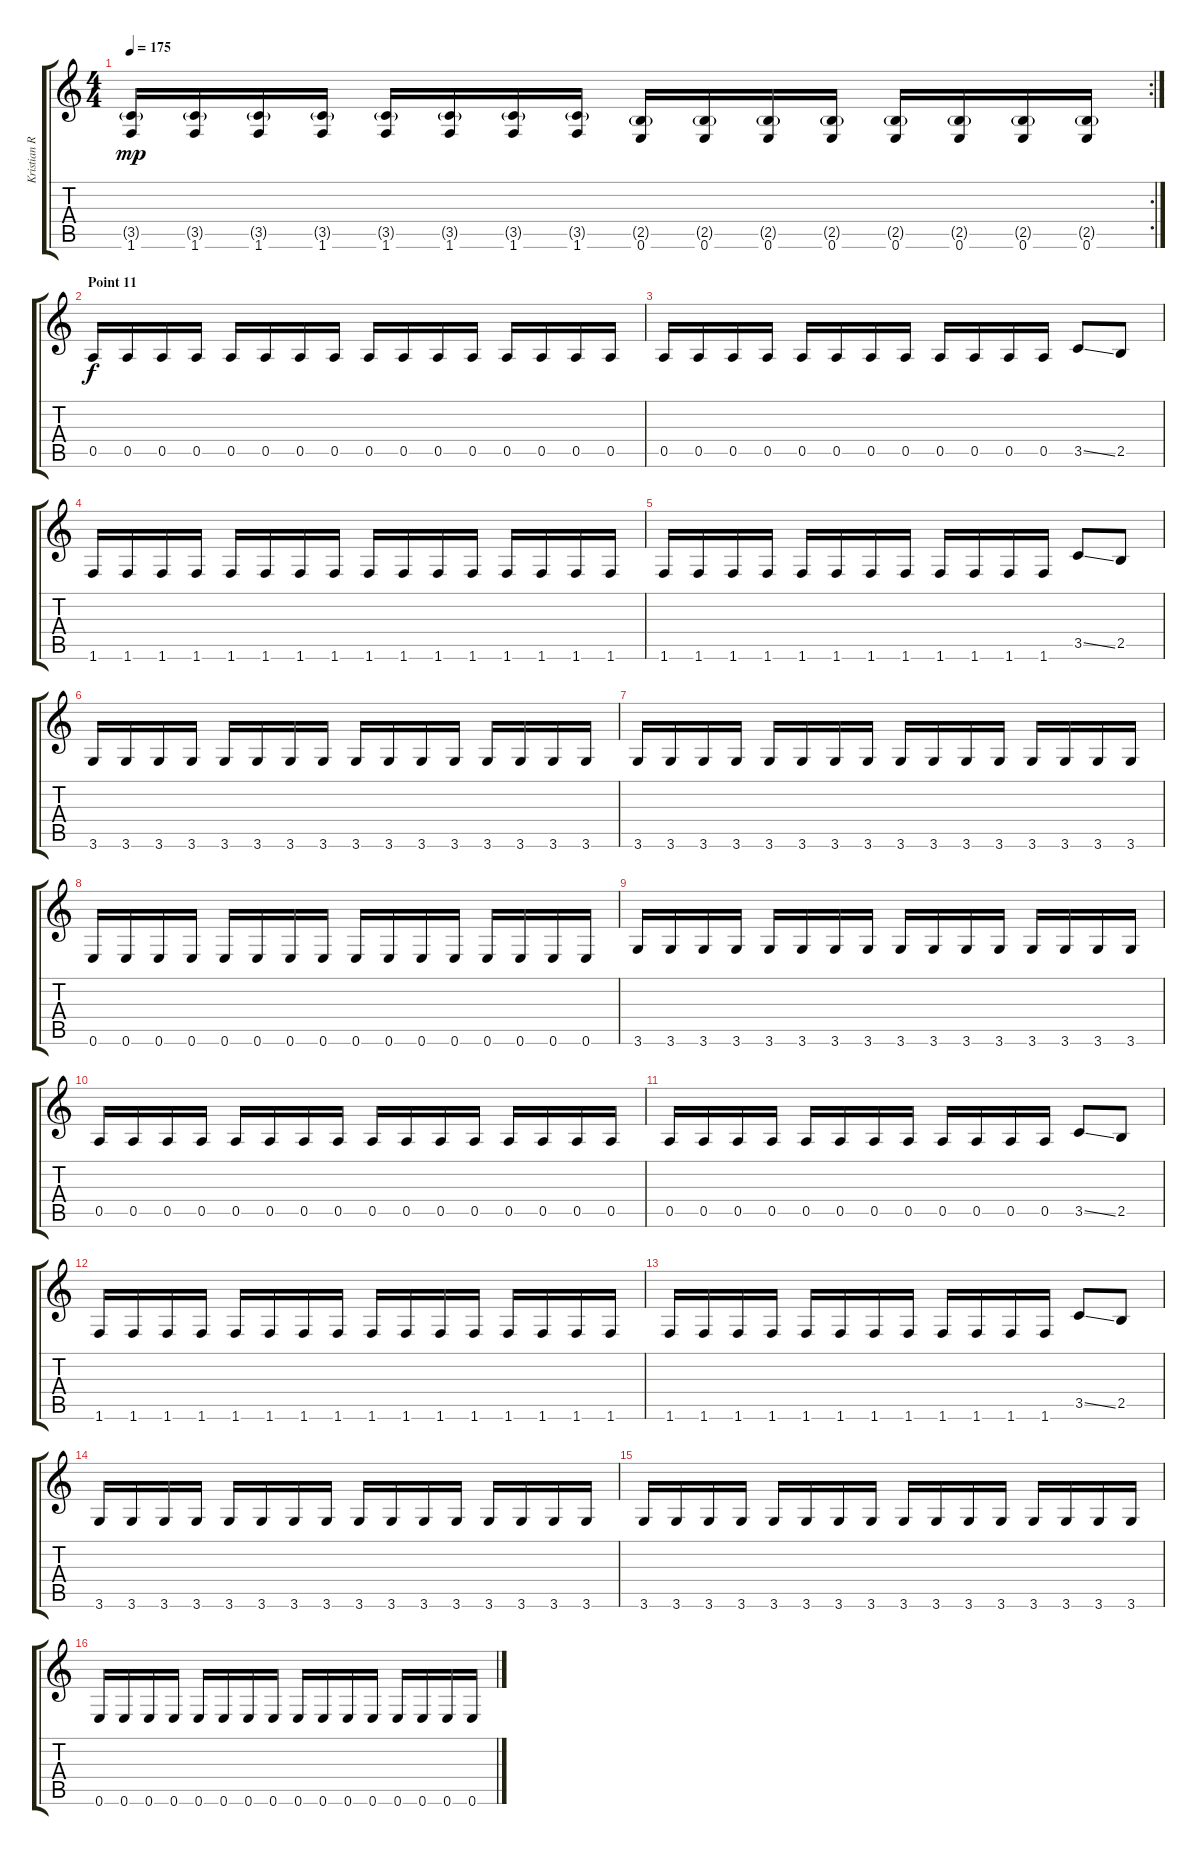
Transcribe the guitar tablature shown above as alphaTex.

\track ("Kristian Ranta" "Kristian R") {instrument distortionguitar}
\staff {score tabs}
\tuning (E4 B3 G3 D3 A2 E2) {hide}
\rc 2
\ts (4 4)
\tempo 175
\clef g2
\ks c
(3.5{g} 1.6).16{dy mp} (3.5{g} 1.6).16 (3.5{g} 1.6).16 (3.5{g} 1.6).16 (3.5{g} 1.6).16 (3.5{g} 1.6).16 (3.5{g} 1.6).16 (3.5{g} 1.6).16 (2.5{g} 0.6).16 (2.5{g} 0.6).16 (2.5{g} 0.6).16 (2.5{g} 0.6).16 (2.5{g} 0.6).16 (2.5{g} 0.6).16 (2.5{g} 0.6).16 (2.5{g} 0.6).16 |
\section ("" "Point 11")
0.5.16{dy f} 0.5.16 0.5.16 0.5.16 0.5.16 0.5.16 0.5.16 0.5.16 0.5.16 0.5.16 0.5.16 0.5.16 0.5.16 0.5.16 0.5.16 0.5.16 |
0.5.16 0.5.16 0.5.16 0.5.16 0.5.16 0.5.16 0.5.16 0.5.16 0.5.16 0.5.16 0.5.16 0.5.16 3.5{ss}.8 2.5.8 |
1.6.16 1.6.16 1.6.16 1.6.16 1.6.16 1.6.16 1.6.16 1.6.16 1.6.16 1.6.16 1.6.16 1.6.16 1.6.16 1.6.16 1.6.16 1.6.16 |
1.6.16 1.6.16 1.6.16 1.6.16 1.6.16 1.6.16 1.6.16 1.6.16 1.6.16 1.6.16 1.6.16 1.6.16 3.5{ss}.8 2.5.8 |
3.6.16 3.6.16 3.6.16 3.6.16 3.6.16 3.6.16 3.6.16 3.6.16 3.6.16 3.6.16 3.6.16 3.6.16 3.6.16 3.6.16 3.6.16 3.6.16 |
3.6.16 3.6.16 3.6.16 3.6.16 3.6.16 3.6.16 3.6.16 3.6.16 3.6.16 3.6.16 3.6.16 3.6.16 3.6.16 3.6.16 3.6.16 3.6.16 |
0.6.16 0.6.16 0.6.16 0.6.16 0.6.16 0.6.16 0.6.16 0.6.16 0.6.16 0.6.16 0.6.16 0.6.16 0.6.16 0.6.16 0.6.16 0.6.16 |
3.6.16 3.6.16 3.6.16 3.6.16 3.6.16 3.6.16 3.6.16 3.6.16 3.6.16 3.6.16 3.6.16 3.6.16 3.6.16 3.6.16 3.6.16 3.6.16 |
0.5.16 0.5.16 0.5.16 0.5.16 0.5.16 0.5.16 0.5.16 0.5.16 0.5.16 0.5.16 0.5.16 0.5.16 0.5.16 0.5.16 0.5.16 0.5.16 |
0.5.16 0.5.16 0.5.16 0.5.16 0.5.16 0.5.16 0.5.16 0.5.16 0.5.16 0.5.16 0.5.16 0.5.16 3.5{ss}.8 2.5.8 |
1.6.16 1.6.16 1.6.16 1.6.16 1.6.16 1.6.16 1.6.16 1.6.16 1.6.16 1.6.16 1.6.16 1.6.16 1.6.16 1.6.16 1.6.16 1.6.16 |
1.6.16 1.6.16 1.6.16 1.6.16 1.6.16 1.6.16 1.6.16 1.6.16 1.6.16 1.6.16 1.6.16 1.6.16 3.5{ss}.8 2.5.8 |
3.6.16 3.6.16 3.6.16 3.6.16 3.6.16 3.6.16 3.6.16 3.6.16 3.6.16 3.6.16 3.6.16 3.6.16 3.6.16 3.6.16 3.6.16 3.6.16 |
3.6.16 3.6.16 3.6.16 3.6.16 3.6.16 3.6.16 3.6.16 3.6.16 3.6.16 3.6.16 3.6.16 3.6.16 3.6.16 3.6.16 3.6.16 3.6.16 |
0.6.16 0.6.16 0.6.16 0.6.16 0.6.16 0.6.16 0.6.16 0.6.16 0.6.16 0.6.16 0.6.16 0.6.16 0.6.16 0.6.16 0.6.16 0.6.16
